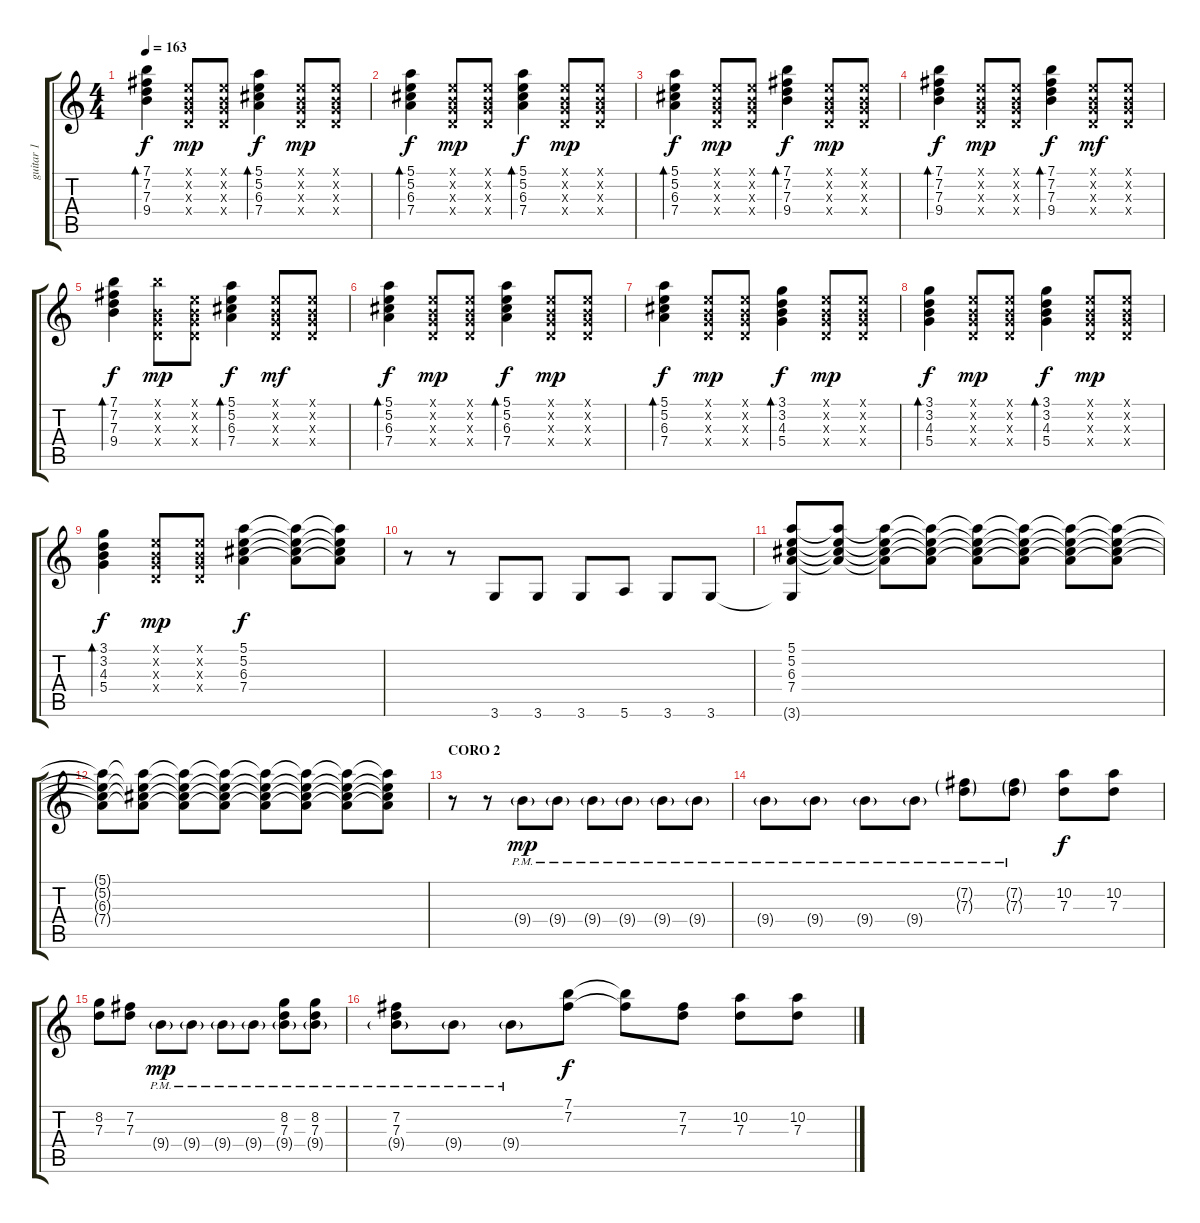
\track ("guitar 1" "guitar 1") {instrument acousticguitarsteel}
\staff {score tabs}
\tuning (E4 B3 G3 D3 A2 E2) {hide}
\ts (4 4)
\tempo 163
\clef g2
\ks c
(7.1 7.2 7.3 9.4).4{bd 60 dy f} (0.1{x} 0.2{x} 0.3{x} 0.4{x}).8{dy mp} (0.1{x} 0.2{x} 0.3{x} 0.4{x}).8 (5.1 5.2 6.3 7.4).4{bd 60 dy f} (0.1{x} 0.2{x} 0.3{x} 0.4{x}).8{dy mp} (0.1{x} 0.2{x} 0.3{x} 0.4{x}).8 |
(5.1 5.2 6.3 7.4).4{bd 60 dy f} (0.1{x} 0.2{x} 0.3{x} 0.4{x}).8{dy mp} (0.1{x} 0.2{x} 0.3{x} 0.4{x}).8 (5.1 5.2 6.3 7.4).4{bd 60 dy f} (0.1{x} 0.2{x} 0.3{x} 0.4{x}).8{dy mp} (0.1{x} 0.2{x} 0.3{x} 0.4{x}).8 |
(5.1 5.2 6.3 7.4).4{bd 60 dy f} (0.1{x} 0.2{x} 0.3{x} 0.4{x}).8{dy mp} (0.1{x} 0.2{x} 0.3{x} 0.4{x}).8 (7.1 7.2 7.3 9.4).4{bd 60 dy f} (0.1{x} 0.2{x} 0.3{x} 0.4{x}).8{dy mp} (0.1{x} 0.2{x} 0.3{x} 0.4{x}).8 |
(7.1 7.2 7.3 9.4).4{bd 60 dy f} (0.1{x} 0.2{x} 0.3{x} 0.4{x}).8{dy mp} (0.1{x} 0.2{x} 0.3{x} 0.4{x}).8 (7.1 7.2 7.3 9.4).4{bd 60 dy f} (0.1{x} 0.2{x} 0.3{x} 0.4{x}).8{dy mf} (0.1{x} 0.2{x} 0.3{x} 0.4{x}).8 |
(7.1 7.2 7.3 9.4).4{bd 60 dy f} (7.1{x} 0.2{x} 0.3{x} 0.4{x}).8{dy mp} (0.1{x} 0.2{x} 0.3{x} 0.4{x}).8 (5.1 5.2 6.3 7.4).4{bd 60 dy f} (0.1{x} 0.2{x} 0.3{x} 0.4{x}).8{dy mf} (0.1{x} 0.2{x} 0.3{x} 0.4{x}).8 |
(5.1 5.2 6.3 7.4).4{bd 60 dy f} (0.1{x} 0.2{x} 0.3{x} 0.4{x}).8{dy mp} (0.1{x} 0.2{x} 0.3{x} 0.4{x}).8 (5.1 5.2 6.3 7.4).4{bd 60 dy f} (0.1{x} 0.2{x} 0.3{x} 0.4{x}).8{dy mp} (0.1{x} 0.2{x} 0.3{x} 0.4{x}).8 |
(5.1 5.2 6.3 7.4).4{bd 60 dy f} (0.1{x} 0.2{x} 0.3{x} 0.4{x}).8{dy mp} (0.1{x} 0.2{x} 0.3{x} 0.4{x}).8 (3.1 3.2 4.3 5.4).4{bd 60 dy f} (0.1{x} 0.2{x} 0.3{x} 0.4{x}).8{dy mp} (0.1{x} 0.2{x} 0.3{x} 0.4{x}).8 |
(3.1 3.2 4.3 5.4).4{bd 60 dy f} (0.1{x} 0.2{x} 0.3{x} 0.4{x}).8{dy mp} (0.1{x} 0.2{x} 0.3{x} 0.4{x}).8 (3.1 3.2 4.3 5.4).4{bd 60 dy f} (0.1{x} 0.2{x} 0.3{x} 0.4{x}).8{dy mp} (0.1{x} 0.2{x} 0.3{x} 0.4{x}).8 |
(3.1 3.2 4.3 5.4).4{bd 60 dy f} (0.1{x} 0.2{x} 0.3{x} 0.4{x}).8{dy mp} (0.1{x} 0.2{x} 0.3{x} 0.4{x}).8 (5.1 5.2 6.3 7.4).4{dy f} (5.1{t} 5.2{t} 6.3{t} 7.4{t}).8 (5.1{t} 5.2{t} 6.3{t} 7.4{t}).8 |
r.8 r.8 3.6.8 3.6.8 3.6.8 5.6.8 3.6.8 3.6.8 |
(5.1 5.2 6.3 7.4 3.6{t}).8 (5.1{t} 5.2{t} 6.3{t} 7.4{t}).8 (5.1{t} 5.2{t} 6.3{t} 7.4{t}).8 (5.1{t} 5.2{t} 6.3{t} 7.4{t}).8 (5.1{t} 5.2{t} 6.3{t} 7.4{t}).8 (5.1{t} 5.2{t} 6.3{t} 7.4{t}).8 (5.1{t} 5.2{t} 6.3{t} 7.4{t}).8 (5.1{t} 5.2{t} 6.3{t} 7.4{t}).8 |
(5.1{t} 5.2{t} 6.3{t} 7.4{t}).8 (5.1{t} 5.2{t} 6.3{t} 7.4{t}).8 (5.1{t} 5.2{t} 6.3{t} 7.4{t}).8 (5.1{t} 5.2{t} 6.3{t} 7.4{t}).8 (5.1{t} 5.2{t} 6.3{t} 7.4{t}).8 (5.1{t} 5.2{t} 6.3{t} 7.4{t}).8 (5.1{t} 5.2{t} 6.3{t} 7.4{t}).8 (5.1{t} 5.2{t} 6.3{t} 7.4{t}).8 |
\section ("" "CORO 2")
r.8 r.8 9.4{g pm}.8{dy mp} 9.4{g pm}.8 9.4{g pm}.8 9.4{g pm}.8 9.4{g pm}.8 9.4{g pm}.8 |
9.4{g pm}.8 9.4{g pm}.8 9.4{g pm}.8 9.4{g pm}.8 (7.2{g pm} 7.3{g pm}).8 (7.2{g pm} 7.3{g pm}).8 (10.2 7.3).8{dy f} (10.2 7.3).8 |
(8.2 7.3).8 (7.2 7.3).8 9.4{g pm}.8{dy mp} 9.4{g pm}.8 9.4{g pm}.8 9.4{g pm}.8 (8.2 7.3 9.4{g pm}).8 (8.2 7.3 9.4{g pm}).8 |
(7.2 7.3 9.4{g pm}).8 9.4{g pm}.8 9.4{g pm}.8 (7.1 7.2).8{dy f} (7.1{t} 7.2{t}).8 (7.2 7.3).8 (10.2 7.3).8 (10.2 7.3).8
